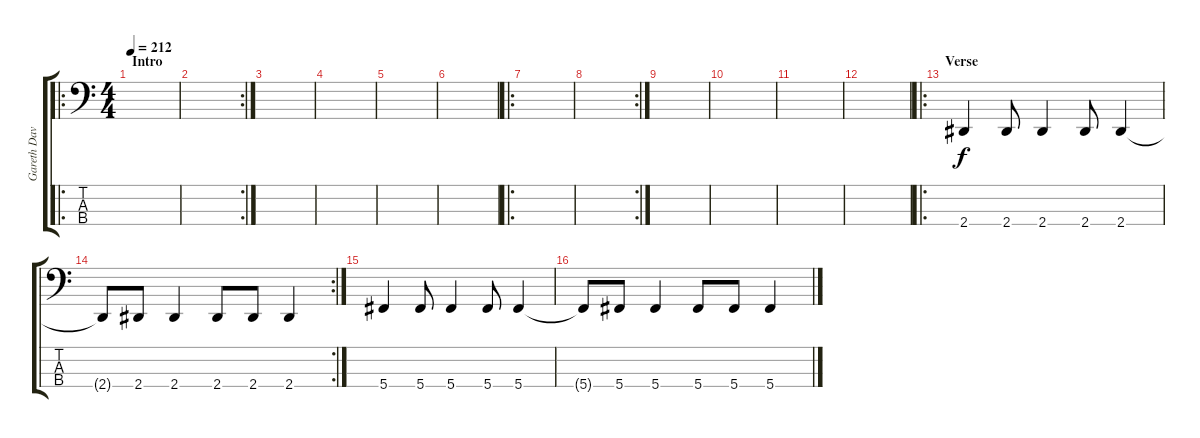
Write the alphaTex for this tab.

\track ("Gareth Davies" "Gareth Dav") {instrument electricbasspick}
\staff {score tabs}
\tuning (Gb2 Db2 Ab1 Db1) {hide}
\ro
\ts (4 4)
\section ("" "Intro")
\tempo 212
\clef f4
\ks c
|
\rc 2
|
|
|
|
|
\ro
|
\rc 2
|
|
|
|
|
\ro
\section ("" "Verse")
2.4.4 2.4.8 2.4.4 2.4.8 2.4.4 |
\rc 2
2.4{t}.8 2.4.8 2.4.4 2.4.8 2.4.8 2.4.4 |
5.4.4 5.4.8 5.4.4 5.4.8 5.4.4 |
5.4{t}.8 5.4.8 5.4.4 5.4.8 5.4.8 5.4.4
